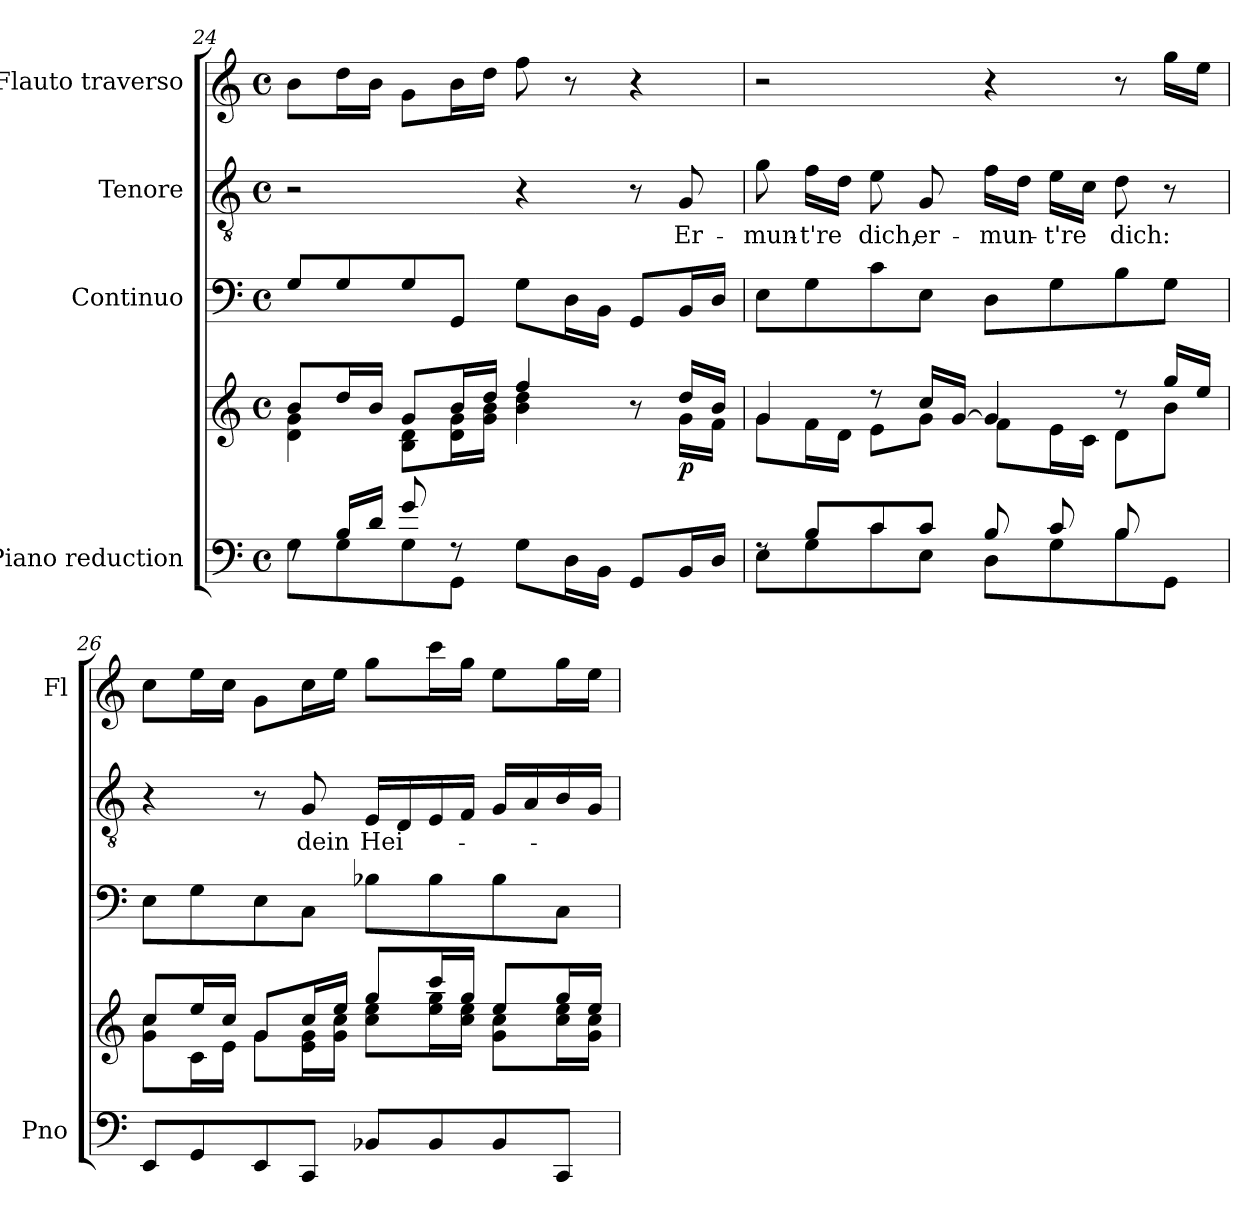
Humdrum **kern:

**kern	**kern	**dynam	**kern	**kern	**text	**kern
*part4	*part4	*part4	*part3	*part2	*part2	*part1
*staff5	*staff4	*staff4/5	*staff3	*staff2	*staff2	*staff1
*I"Piano reduction	*	*	*I"Continuo	*I"Tenore	*	*I"Flauto traverso
*I'Pno	*	*	*	*	*	*I'Fl
*clefF4	*clefG2	*	*clefF4	*clefGv2	*	*clefG2
*k[]	*k[]	*	*k[]	*k[]	*	*k[]
*M4/4	*M4/4	*	*M4/4	*M4/4	*	*M4/4
*met(c)	*met(c)	*	*met(c)	*met(c)	*	*met(c)
=24	=24	=24	=24	=24	=24	=24
*^	*^	*	*	*	*	*
8rF	8G\L	8b/L	4d\ 4g\	.	8G/L	2r	.	8b\L
16B/LL	8G\	16dd/L	.	.	8G/	.	.	16dd\L
16d/JJ	.	16b/JJ	.	.	.	.	.	16b\JJ
8g/	8G\	8g/L	8B\ 8d\L	.	8G/	.	.	8g\L
8rF	8GG\J	16b/L	16d\ 16g\L	.	8GG/J	.	.	16b\L
.	.	16dd/JJ	16g\ 16b\JJ	.	.	.	.	16dd\JJ
2ryy	8G\L	4ff/	4b\ 4dd\	.	8G\L	4r	.	8ff\
.	16D\L	.	.	.	16D\L	.	.	8r
.	16BB\JJ	.	.	.	16BB\JJ	.	.	.
.	8GG/L	8r	8ryy	.	8GG/L	8r	.	4r
!	!	!	!	!LO:DY:b	!	!	!LO:LY:b	!
.	16BB/L	16dd/LL	16g\LL	p	16BB/L	8G/	Er-	.
.	16D/JJ	16b/JJ	16f\JJ	.	16D/JJ	.	.	.
=25	=25	=25	=25	=25	=25	=25	=25	=25
*	*	*	*^	*	*	*	*	*
!	!	!	!	!	!	!	!	!LO:LY:b	!
8rF	8E\L	4g/	8g\L	2..ryy	.	8E\L	8g\	-mun-	2r
!	!	!	!	!	!	!	!	!LO:LY:b	!
8B/L	8G\	.	16f\L	.	.	8G\	16f\LL	-t're	.
.	.	.	16d\JJ	.	.	.	16d\JJ	.	.
!	!	!	!	!	!	!	!	!LO:LY:b	!
8c/	8c\	8r	8e\L	.	.	8c\	8e\	dich,	.
!	!	!	!	!	!	!	!	!LO:LY:b	!
8c/J	8E\J	16cc/LL	8g\J	.	.	8E\J	8G/	er-	.
.	.	[16g/JJ	.	.	.	.	.	.	.
!	!	!	!	!	!	!	!	!LO:LY:b	!
8B/L	8D\L	4g/]	8f\L	.	.	8D\L	16f\LL	-mun-	4r
.	.	.	.	.	.	.	16d\JJ	.	.
!	!	!	!	!	!	!	!	!LO:LY:b	!
8c/	8G\	.	16e\L	.	.	8G\	16e\LL	-t're	.
.	.	.	16c\JJ	.	.	.	16c\JJ	.	.
!	!	!	!	!	!	!	!	!LO:LY:b	!
8B/	8B\	8r	8d\L	.	.	8B\	8d\	dich:	8r
8ryy	8GG\J	16gg/LL	8b\J	8g\J	.	8G\J	8r	.	16gg\LL
.	.	16ee/JJ	.	.	.	.	.	.	16ee\JJ
*v	*v	*	*	*	*	*	*	*	*
*	*	*v	*v	*	*	*	*	*
=26	=26	=26	=26	=26	=26	=26	=26
8EE/L	8cc/L	8g\ 8cc\L	.	8E\L	4r	.	8cc\L
8GG/	16ee/L	16c\L	.	8G\	.	.	16ee\L
.	16cc/JJ	16e\JJ	.	.	.	.	16cc\JJ
8EE/	8g/L	8g\L	.	8E\	8r	.	8g\L
!	!	!	!	!	!	!LO:LY:b	!
8CC/J	16cc/L	16e\ 16g\L	.	8C\J	8G/	dein	16cc\L
.	16ee/JJ	16g\ 16cc\JJ	.	.	.	.	16ee\JJ
!	!	!	!	!	!	!LO:LY:b	!
8BB-X/L	8gg/L	8cc\ 8ee\L	.	8B-X\L	16E/LL	Hei-	8gg\L
.	.	.	.	.	16D/	.	.
8BB-/	16ccc/L	16ee\ 16gg\L	.	8B-\	16E/	.	16ccc\L
.	16gg/JJ	16cc\ 16ee\JJ	.	.	16F/JJ	.	16gg\JJ
8BB-/	8ee/L	8g\ 8cc\L	.	8B-\	16G/LL	.	8ee\L
.	.	.	.	.	16A/	.	.
8CC/J	16gg/L	16cc\ 16ee\L	.	8C\J	16B/	.	16gg\L
.	16ee/JJ	16g\ 16cc\JJ	.	.	16G/JJ	.	16ee\JJ
*	*v	*v	*	*	*	*	*
=	=	=	=	=	=	=
*-	*-	*-	*-	*-	*-	*-
